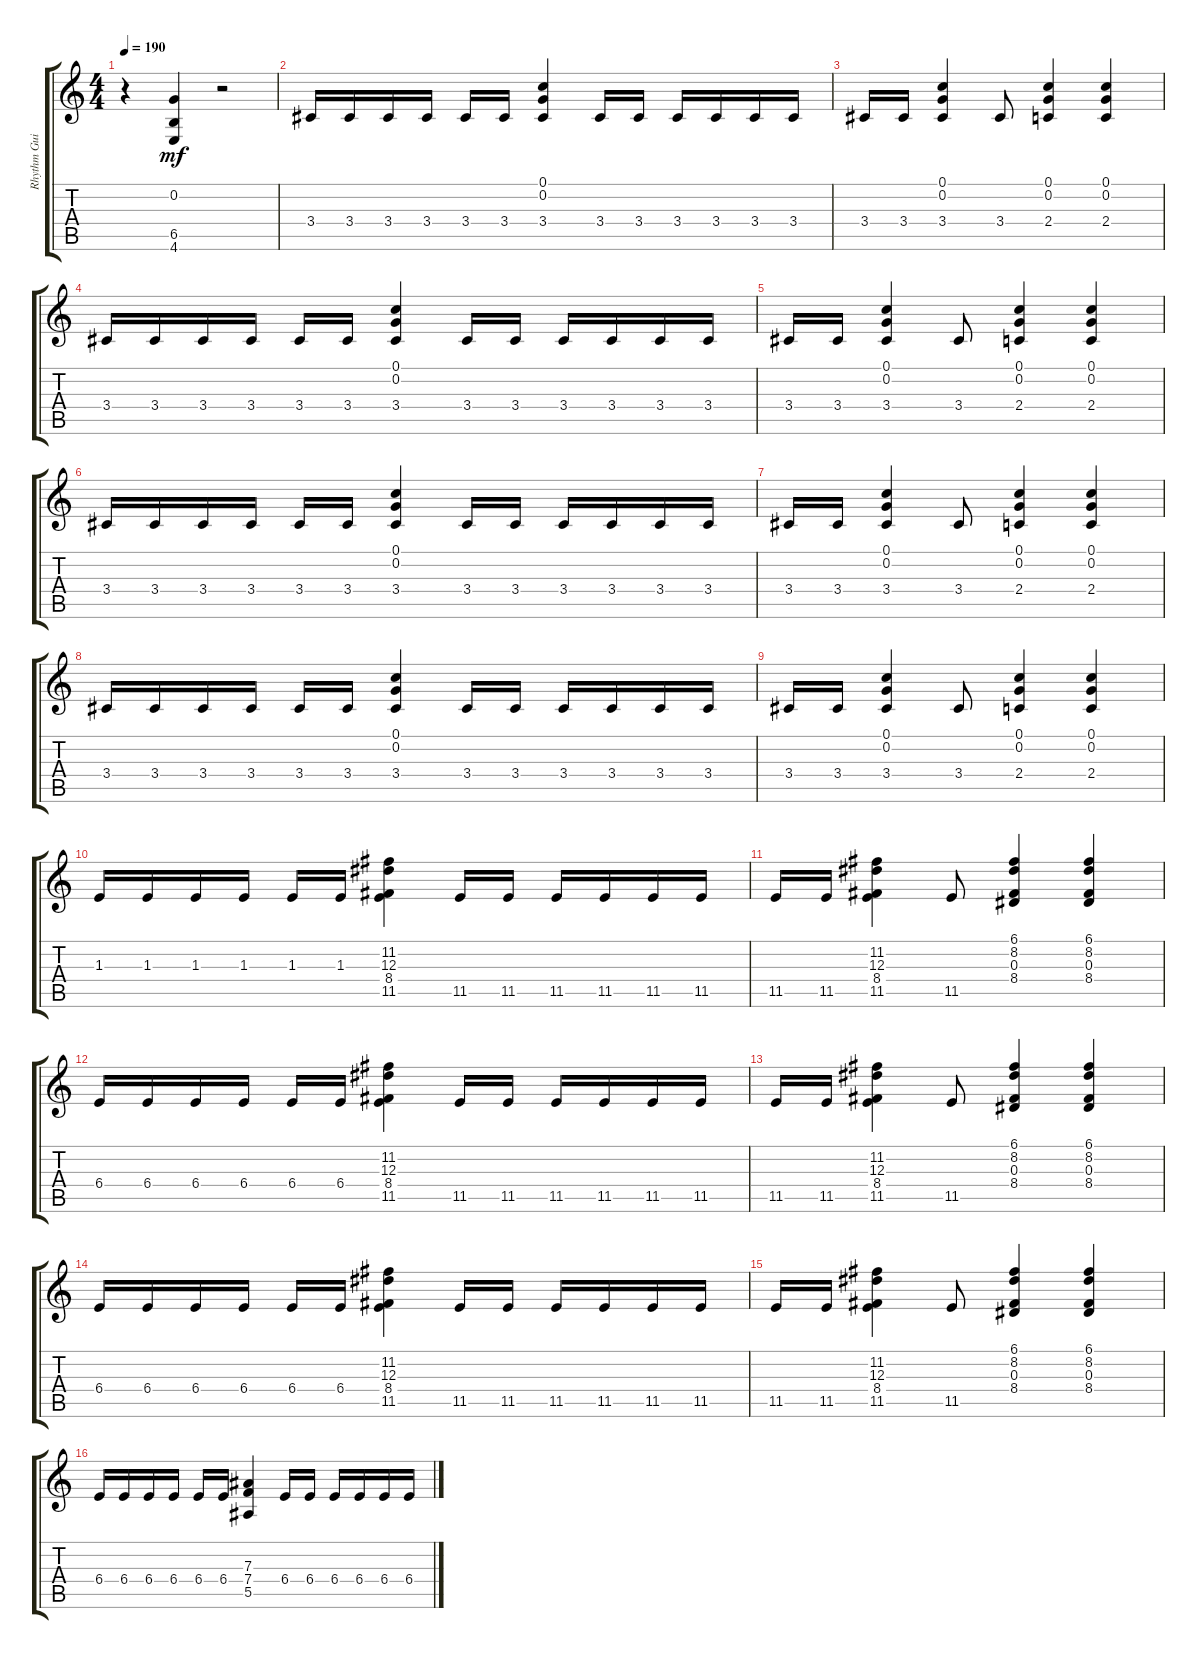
\track ("Rhythm Guitar" "Rhythm Gui") {instrument distortionguitar}
\staff {score tabs}
\tuning (C4 G3 Eb3 Bb2 F2 C2) {hide}
\ts (4 4)
\tempo 190
\clef g2
\ks c
r.4{dy mf} (0.2 6.5 4.6).4 r.2 |
3.4.16 3.4.16 3.4.16 3.4.16 3.4.16 3.4.16 (0.1 0.2 3.4).4 3.4.16 3.4.16 3.4.16 3.4.16 3.4.16 3.4.16 |
3.4.16 3.4.16 (0.1 0.2 3.4).4 3.4.8 (0.1 0.2 2.4).4 (0.1 0.2 2.4).4 |
3.4.16 3.4.16 3.4.16 3.4.16 3.4.16 3.4.16 (0.1 0.2 3.4).4 3.4.16 3.4.16 3.4.16 3.4.16 3.4.16 3.4.16 |
3.4.16 3.4.16 (0.1 0.2 3.4).4 3.4.8 (0.1 0.2 2.4).4 (0.1 0.2 2.4).4 |
3.4.16 3.4.16 3.4.16 3.4.16 3.4.16 3.4.16 (0.1 0.2 3.4).4 3.4.16 3.4.16 3.4.16 3.4.16 3.4.16 3.4.16 |
3.4.16 3.4.16 (0.1 0.2 3.4).4 3.4.8 (0.1 0.2 2.4).4 (0.1 0.2 2.4).4 |
3.4.16 3.4.16 3.4.16 3.4.16 3.4.16 3.4.16 (0.1 0.2 3.4).4 3.4.16 3.4.16 3.4.16 3.4.16 3.4.16 3.4.16 |
3.4.16 3.4.16 (0.1 0.2 3.4).4 3.4.8 (0.1 0.2 2.4).4 (0.1 0.2 2.4).4 |
1.3.16 1.3.16 1.3.16 1.3.16 1.3.16 1.3.16 (11.2 12.3 8.4 11.5).4 11.5.16 11.5.16 11.5.16 11.5.16 11.5.16 11.5.16 |
11.5.16 11.5.16 (11.2 12.3 8.4 11.5).4 11.5.8 (6.1 8.2 0.3 8.4).4 (6.1 8.2 0.3 8.4).4 |
6.4.16 6.4.16 6.4.16 6.4.16 6.4.16 6.4.16 (11.2 12.3 8.4 11.5).4 11.5.16 11.5.16 11.5.16 11.5.16 11.5.16 11.5.16 |
11.5.16 11.5.16 (11.2 12.3 8.4 11.5).4 11.5.8 (6.1 8.2 0.3 8.4).4 (6.1 8.2 0.3 8.4).4 |
6.4.16 6.4.16 6.4.16 6.4.16 6.4.16 6.4.16 (11.2 12.3 8.4 11.5).4 11.5.16 11.5.16 11.5.16 11.5.16 11.5.16 11.5.16 |
11.5.16 11.5.16 (11.2 12.3 8.4 11.5).4 11.5.8 (6.1 8.2 0.3 8.4).4 (6.1 8.2 0.3 8.4).4 |
6.4.16 6.4.16 6.4.16 6.4.16 6.4.16 6.4.16 (7.3 7.4 5.5).4 6.4.16 6.4.16 6.4.16 6.4.16 6.4.16 6.4.16
